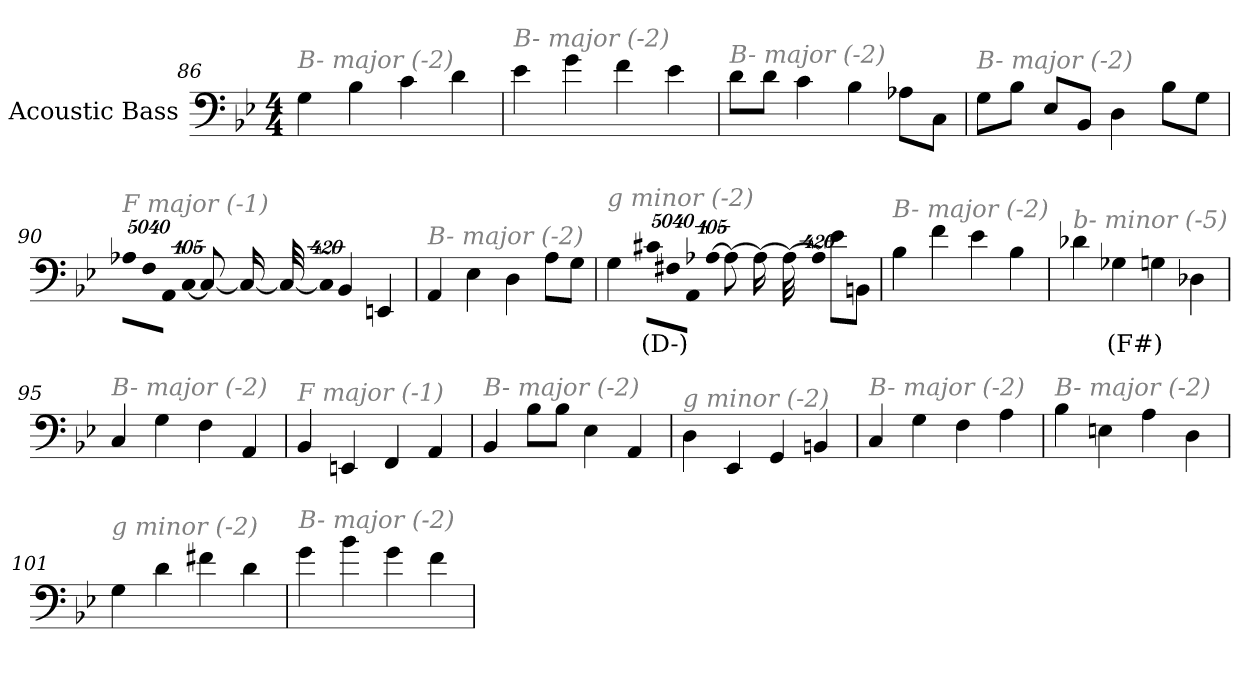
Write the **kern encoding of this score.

**kern	**text
*part1	*part1
*staff1	*staff1
*I"Acoustic Bass	*
*clefF4	*
*ITrd7c12	*
*k[b-e-]	*
*B-:	*
*M4/4	*
=86	=86
!LO:TX:i:color=#808080:t=B- major (-2)	!
4GG	.
4BB-	.
4C	.
4D	.
=87	=87
!LO:TX:i:color=#808080:t=B- major (-2)	!
4E-	.
4G	.
4F	.
4E-	.
=88	=88
!LO:TX:i:color=#808080:t=B- major (-2)	!
8DL	.
8DJ	.
4C	.
4BB-	.
8AA-XL	.
8CCJ	.
=89	=89
!LO:TX:i:color=#808080:t=B- major (-2)	!
8GGL	.
8BB-J	.
8EE-L	.
8BBB-J	.
4DD	.
8BB-L	.
8GGJ	.
=90	=90
!LO:TX:i:color=#808080:t=F major (-1)	!
!LO:N:vis=8	!
40320%3347AA-XL	.
!LO:N:vis=8	!
40320%3347FF	.
!LO:N:vis=8	!
40320%3347AAAJ	.
!LO:N:vis=1024	!
[13440%13CC	.
8CC_	.
16CC_	.
32CC_	.
!LO:N:vis=1024%31	!
13440%407CC]	.
4BBB-	.
4EEEn	.
=91	=91
!LO:TX:i:color=#808080:t=B- major (-2)	!
4AAA	.
4EE-	.
4DD	.
8AAL	.
8GGJ	.
=92	=92
!LO:TX:i:color=#808080:t=g minor (-2)	!
4GG	.
!LO:N:vis=8	!
40320%3347C#XiL	(D-)
!LO:N:vis=8	!
40320%3347FF#X	.
!LO:N:vis=8	!
40320%3347AAAJ	.
!LO:N:vis=1024	!
[13440%13AA-X	.
8AA-_	.
16AA-_	.
32AA-_	.
!LO:N:vis=1024%31	!
13440%407AA-]	.
8E-L	.
8BBBnJ	.
=93	=93
!LO:TX:i:color=#808080:t=B- major (-2)	!
4BB-	.
4F	.
4E-	.
4BB-	.
=94	=94
!LO:TX:i:color=#808080:t=b- minor (-5)	!
4D-X	.
4GG-Xi	(F#)
4GG	.
4DD-X	.
=95	=95
!LO:TX:i:color=#808080:t=B- major (-2)	!
4CC	.
4GG	.
4FF	.
4AAA	.
=96	=96
!LO:TX:i:color=#808080:t=F major (-1)	!
4BBB-	.
4EEEn	.
4FFF	.
4AAA	.
=97	=97
!LO:TX:i:color=#808080:t=B- major (-2)	!
4BBB-	.
8BB-L	.
8BB-J	.
4EE-	.
4AAA	.
=98	=98
!LO:TX:i:color=#808080:t=g minor (-2)	!
4DD	.
4EEE-	.
4GGG	.
4BBBn	.
=99	=99
!LO:TX:i:color=#808080:t=B- major (-2)	!
4CC	.
4GG	.
4FF	.
4AA	.
=100	=100
!LO:TX:i:color=#808080:t=B- major (-2)	!
4BB-	.
4EEn	.
4AA	.
4DD	.
=101	=101
!LO:TX:i:color=#808080:t=g minor (-2)	!
4GG	.
4D	.
4F#X	.
4D	.
=102	=102
!LO:TX:i:color=#808080:t=B- major (-2)	!
4G	.
4B-	.
4G	.
4F	.
=	=
*-	*-
